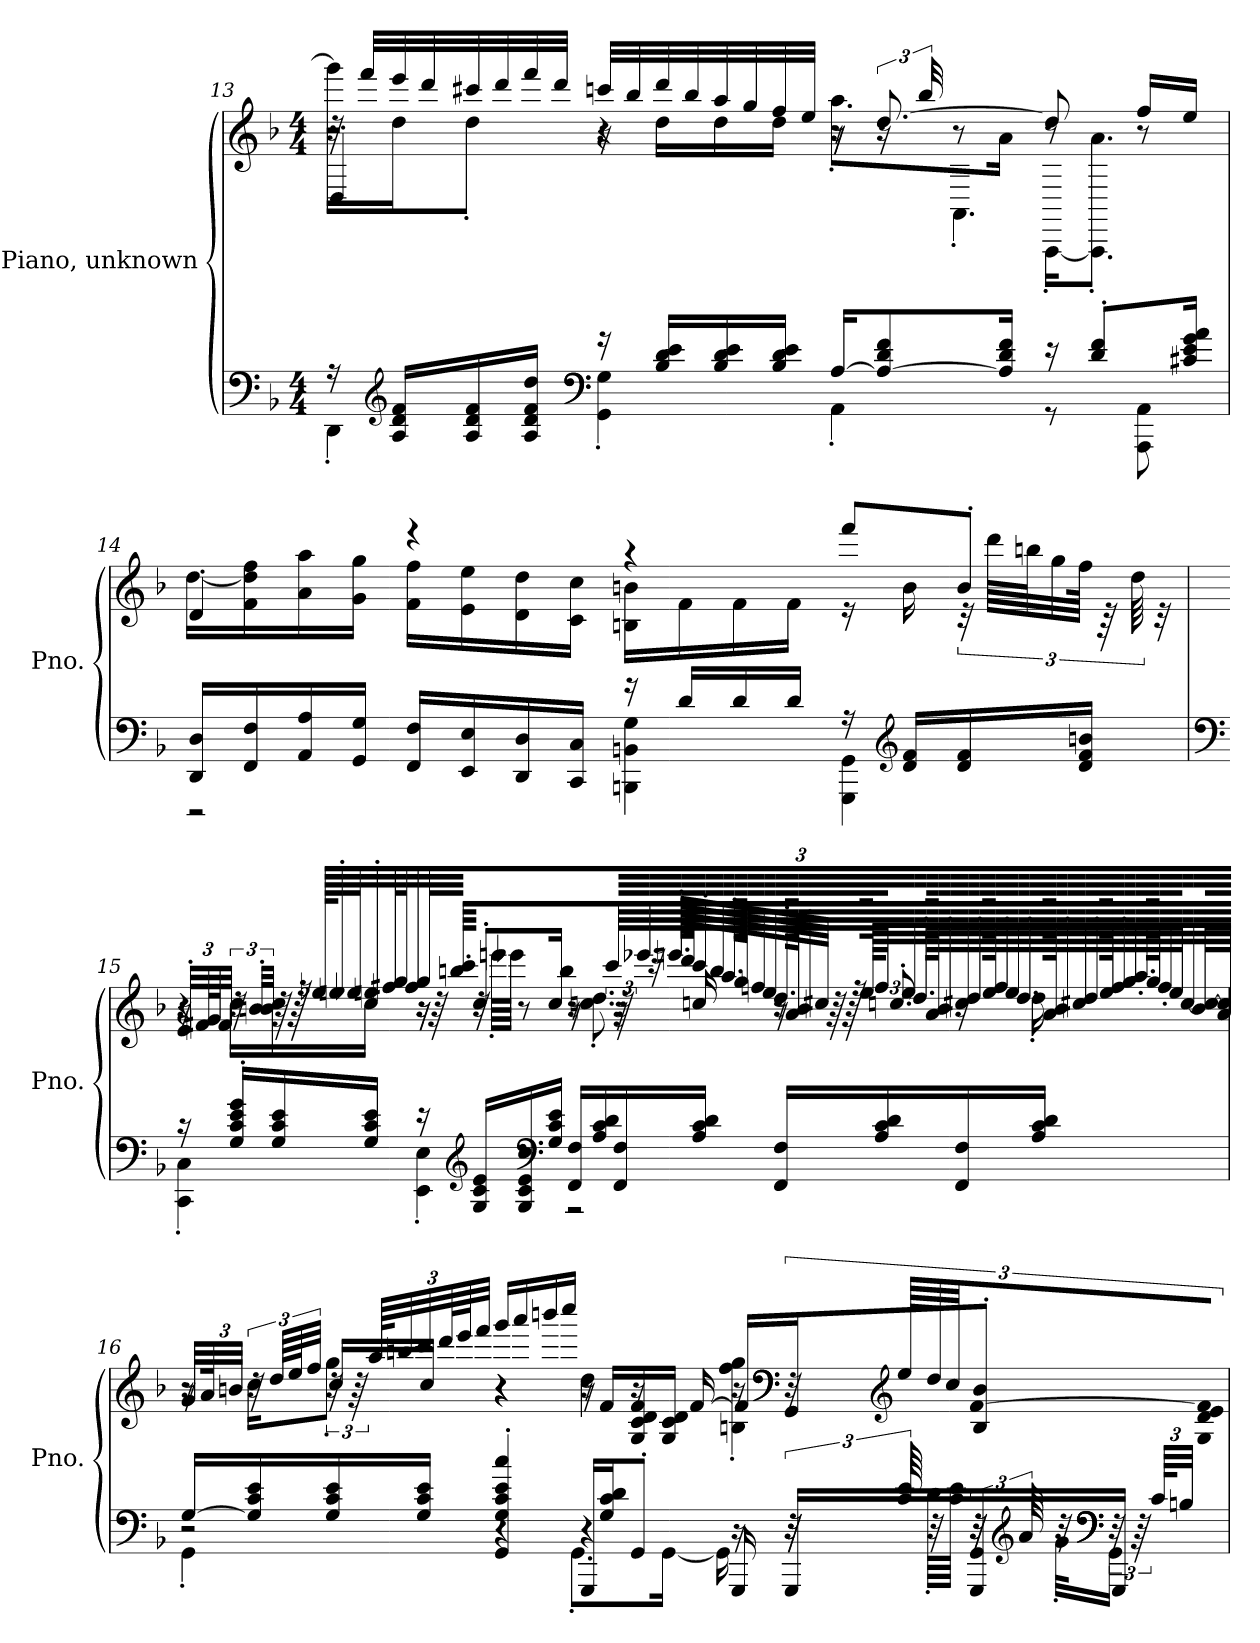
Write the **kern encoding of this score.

**kern	**kern
*part1	*part1
*staff2	*staff1
*I"Piano, unknown	*
*I'Pno.	*
!!LO:LB:g=z
*clefF4	*clefG2
*k[b-]	*k[b-]
*M4/4	*M4/4
=13	=13
*^	*^
*	*	*	*^
*	*	*	*	*^
16r	4DD'\	32r	16ggg\LL]	4D'/	2r
.	.	32fff/LLL	.	.	.
*clefG2	*	*	*	*	*
16A/ 16d/ 16f/LL	.	32eee/	16dd\J	.	.
.	.	32ddd/	.	.	.
16A/ 16d/ 16f/	.	32ccc#X/	8dd'\J	.	.
.	.	32ddd/	.	.	.
16A/ 16d/ 16f/ 16dd/JJ	.	32fff/	.	.	.
.	.	32ddd/JJJ	.	.	.
*clefF4	*	*	*	*	*
16r	4GG\' 4G\'	32cccn/LLL	16r	4r	.
.	.	32bb-/	.	.	.
16B-/ 16d/ 16e/LL	.	32ddd/	16dd\LL	.	.
.	.	32bb-/	.	.	.
16B-/ 16d/ 16e/	.	32aa/	16dd\	.	.
.	.	32gg/	.	.	.
16B-/ 16d/ 16e/JJ	.	32ff/	16dd\JJ	.	.
.	.	32ee/JJJ	.	.	.
[16A/KL	4AA'\	16r	8.aa'\L	16r	8r
8A/_ 8d/ 8f/	.	24r	.	[8.dd/	.
.	.	48bb-/	.	.	.
.	.	8r	.	.	4.AA'\
16A/] 16d/ 16f/Jk	.	.	16a\Jk	.	.
16r	8r	8r	[16AAA'\KL	8dd/]	.
8d/' 8f/'L	.	.	8.AAA\]' 8.a\'J	.	.
.	8AAA\ 8AA\	16ff/LL	.	8r	.
16c#X/ 16e/ 16g/ 16a/Jk	.	16ee/JJ	.	.	.
*	*	*	*v	*v	*v
!!LO:PB:g=z
=14	=14	=14	=14
16DD/ 16D/LL	2r	4d'/	[16dd\LL
16FF/ 16F/	.	.	16f\ 16dd\] 16ff\
16AA/ 16A/	.	.	16a\ 16aa\
16GG/ 16G/JJ	.	.	16g\ 16gg\JJ
16FF/ 16F/LL	.	4r	16f\ 16ff\LL
16EE/ 16E/	.	.	16e\ 16ee\
16DD/ 16D/	.	.	16d\ 16dd\
16CC/ 16C/JJ	.	.	16c\ 16cc\JJ
16r	4BBBn\ 4BBn\ 4G\	4r	16Bn\ 16bn\LL
16d/LL	.	.	16f\
16d/	.	.	16f\
16d/JJ	.	.	16f\JJ
16r	4GGG\ 4GG\	8fff/L	16r
*clefG2	*	*	*
16d/ 16f/LL	.	.	16b\
16d/ 16f/	.	8b'/J	48r
.	.	.	96ddd\LLLL
.	.	.	96bbn\J
.	.	.	48gg\
16d/ 16f/ 16bn/JJ	.	.	96ff\JJJk
.	.	.	96r
.	.	.	96dd\
.	.	.	32r
*	*	*v	*v
!!LO:LB:g=z
=15	=15	=15
*clefF4	*	*
*	*	*Xbrackettup
*	*	*^
*	*	*	*^
16r	4CC\' 4C\'	48e'/LLL	16r	4r
.	.	96f#X/L	.	.
.	.	96g/J	.	.
.	.	48f#/JJJ	.	.
*	*	*brackettup	*	*
16G/' 16c/' 16e/' 16g/'LL	.	48r	16cc\LL	.
.	.	48bn'/LLL	.	.
.	.	48b/JJJ	.	.
16G/ 16c/ 16e/	.	64r	16cc\	.
.	.	128r	.	.
.	.	128ee-X/KLLLL	.	.
.	.	64een'/	.	.
.	.	64ee-X/J	.	.
*	*	*Xbrackettup	*	*
16G/ 16c/ 16e/JJ	.	48een'/	16cc\JJ	.
.	.	96ff#X/L	.	.
.	.	96gg/J	.	.
.	.	48ff#/	.	.
*	*	*brackettup	*	*
16r	4EE\' 4E\'	96gg/JJJk	16r	16r
.	.	96r	.	.
.	.	96bbn/LLLL	.	.
.	.	64ccc'/	.	.
.	.	64bb/	.	.
*clefG2	*	*	*	*
16G/ 16c/ 16e/LL	.	96ccc/JJJJ	32r	8cc'/L
.	.	96r	.	.
.	.	96eee-X/	.	.
.	.	32r	64eeen'\LLLL	.
.	.	.	64eee-X\JJJJ	.
16G/ 16c/ 16e/ 16cc/	.	64.eeen'/LLLL	8r	.
.	.	128ddd/K	.	.
.	.	64ccc'/	.	.
.	.	64bb/	.	.
*clefF4	*	*	*	*
16G/ 16c/ 16e/JJ	.	64.aa'/	.	16cc/Jk
.	.	128gg/K	.	.
.	.	64ffn'/	.	.
.	.	64ee/	.	.
16FF/ 16F/LL	2r	64.dd'/	16r	8r
.	.	128a/K	.	.
.	.	64b'/	.	.
.	.	64cc#X/JJJJ	.	.
16A/ 16c/ 16d/	.	64r	8.ccn\' 8.dd\'	.
.	.	128r	.	.
.	.	128ee/KLLLL	.	.
*	*	*Xbrackettup	*	*
.	.	96ff/J	.	.
.	.	48ee/	.	.
16FF/ 16F/	.	64.dd'/L	.	16r
.	.	128a/K	.	.
.	.	64b'/	.	.
.	.	64cc#X/	.	.
16A/ 16c/ 16d/JJ	.	64.dd'/	.	16ccn/
.	.	128ee/K	.	.
.	.	64ff'/	.	.
.	.	64ee/	.	.
16FF/ 16F/LL	.	64.dd'/	8r	16r
.	.	128a/K	.	.
.	.	64b'/	.	.
.	.	64cc#X/	.	.
16A/ 16c/ 16d/	.	64.dd'/	.	8.ccn'/
.	.	128ee/K	.	.
.	.	64ff'/	.	.
.	.	64gg/	.	.
16FF/ 16F/	.	64.aa'/	16r	.
.	.	128gg/K	.	.
.	.	64ff'/	.	.
.	.	64ee/J	.	.
16A/ 16c/ 16d/JJ	.	[32cc/	16dd'\	.
.	.	64b/ 64cc/_L	.	.
.	.	64a/ 64cc/]JJJJ	.	.
!!LO:LB:g=z	!!	!!
=16	=16	=16	=16	=16
*	*^	*	*	*
[16G/LL	4GG'\	2r	32g/LLL	16r	8r
.	.	.	96a/K	.	.
.	.	.	48bn/JJJ	.	.
*	*	*	*brackettup	*	*
16G/] 16c/ 16e/	.	.	48r	16cc\KL	.
.	.	.	96dd/LLLL	.	.
.	.	.	96ee/J	.	.
.	.	.	48ff/JJJ	.	.
16G/ 16c/ 16e/	.	.	48r	8gg'\J	16cc/LL
.	.	.	96r	.	.
.	.	.	96aa/KLLL	.	.
.	.	.	48bbn/	.	.
*	*	*	*Xbrackettup	*	*
16G/ 16c/ 16e/JJ	.	.	48ccc'/	.	16cc/JJ
.	.	.	96ddd/L	.	.
.	.	.	96eee/J	.	.
.	.	.	48fff/JJJ	.	.
4GG/' 4G/' 4c/' 4e/' 4cc/'	4r	.	16ggg/LL	4r	4r
.	.	.	16aaa/	.	.
.	.	.	16bbbn/	.	.
.	.	.	16cccc/JJ	.	.
16GGG/LL	8.GG'\L	4r	16r	4dd\	8r
16G/ 16c/ 16d/J	.	.	16f/LL	.	.
8GG'/J	.	.	16G/ 16c/ 16d/ 16f/	.	16r
.	[16GG\Jk	.	16G/ 16c/ 16d/JJ	.	[16f/
16GGG/	16GG\]	16r	16r	4Bn\' 4ff\' 4gg\'	16f/LL]
*	*	*	*clefF4	*	*
*	*	*	*brackettup	*	*
48r	32r	16GGG/LL	48r	.	16GG/J
*	*	*	*clefG2	*	*
96c/ 96e/	.	.	96ee/LLLL	.	.
32r	64d'\LLLL	.	96dd/J	.	.
.	.	.	48cc/J	.	.
.	64c\ 64e\JJJJ	.	.	.	.
48r	32r	16GGG/ 16GG/	[16f/	.	8B/' 8b/'J
*clefG2	*	*	*	*	*
96a/	.	.	.	.	.
32r	32g'\KLL	.	.	.	.
*clefF4	*	*	*	*	*
48r	16GG\JJ	16GGG/JJ	16G/ 16d/ 16e/ 16f/]JJ	.	.
96r	.	.	.	.	.
96c/KLLL	.	.	.	.	.
48Bn/JJJ	.	.	.	.	.
*v	*v	*v	*	*	*
*	*v	*v	*v
=	=
*-	*-
